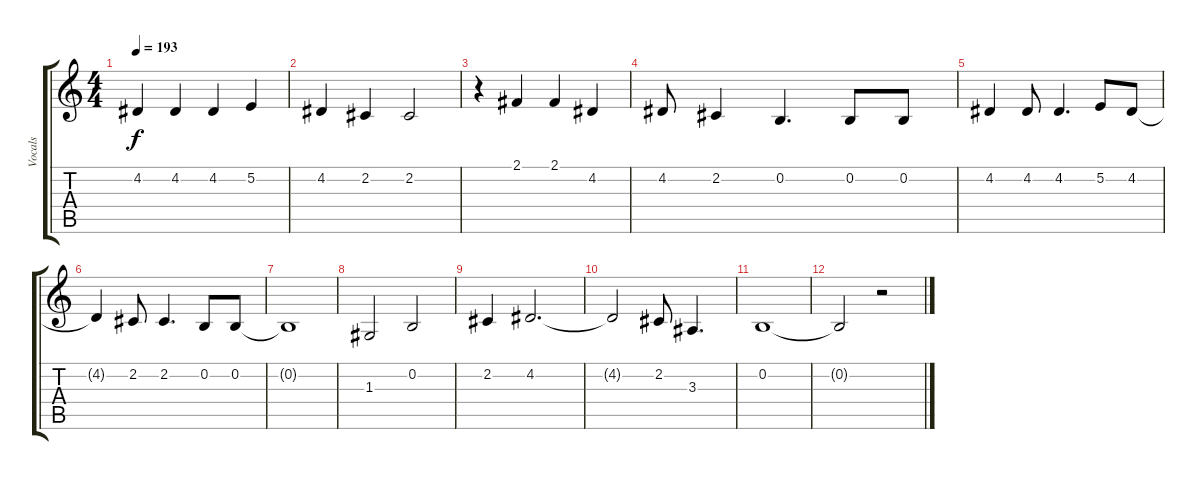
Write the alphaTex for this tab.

\track ("Vocals" "Vocals") {instrument altosax}
\staff {score tabs}
\tuning (E4 B3 G3 D3 A2 E2) {hide}
\ts (4 4)
\tempo 193
\clef g2
\ks c
4.2.4{dy f} 4.2.4 4.2.4 5.2.4 |
4.2.4 2.2.4 2.2.2 |
r.4 2.1.4 2.1.4 4.2.4 |
4.2.8 2.2.4 0.2.4{d} 0.2.8 0.2.8 |
4.2.4 4.2.8 4.2.4{d} 5.2.8 4.2.8 |
4.2{t}.4 2.2.8 2.2.4{d} 0.2.8 0.2.8 |
0.2{t}.1 |
1.3.2 0.2.2 |
2.2.4 4.2.2{d} |
4.2{t}.2 2.2.8 3.3.4{d} |
0.2.1{volume 0} |
0.2{t}.2 r.2
